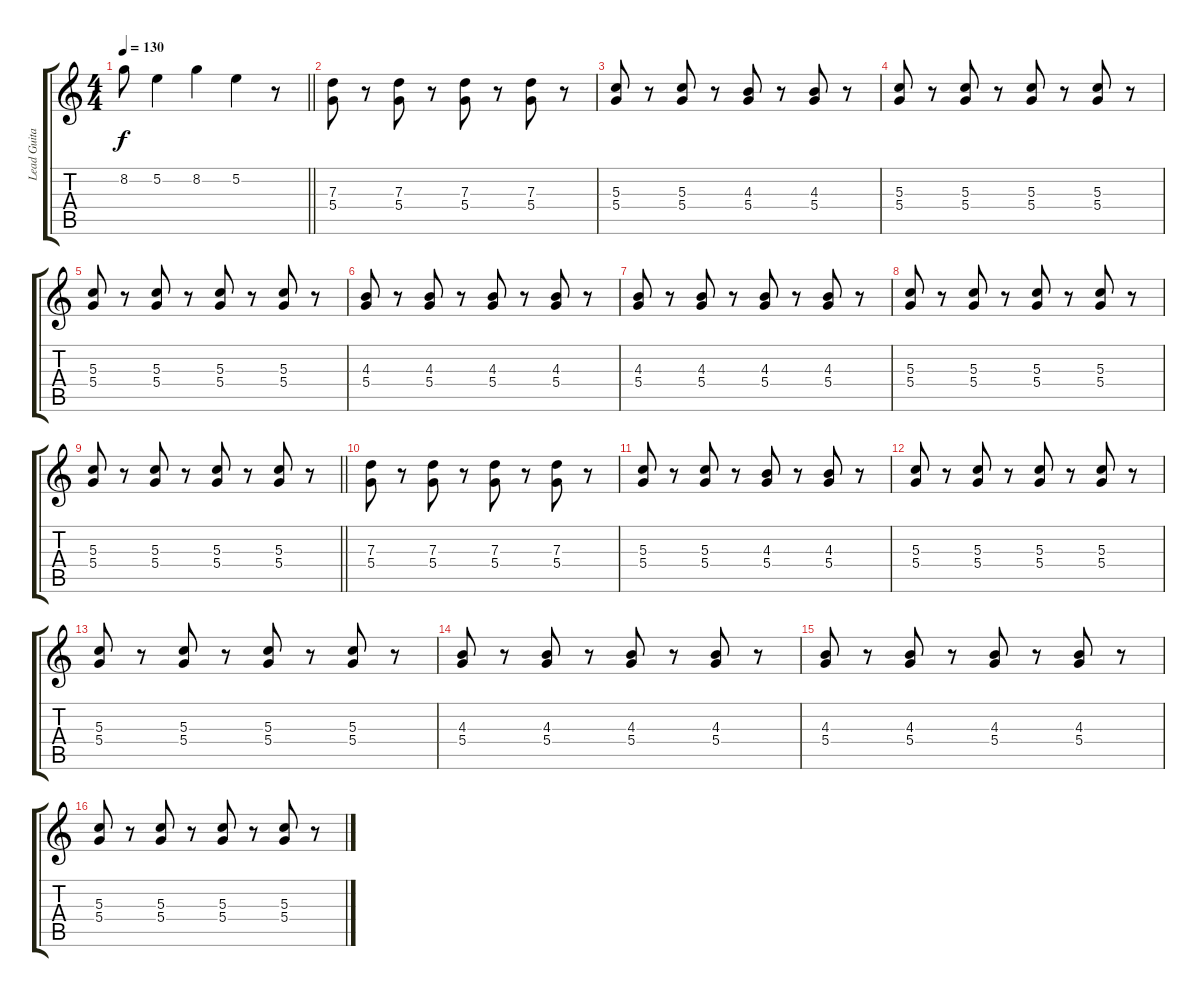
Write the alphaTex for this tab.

\track ("Lead Guitar" "Lead Guita") {instrument overdrivenguitar}
\staff {score tabs}
\tuning (E4 B3 G3 D3 A2 E2) {hide}
\ts (4 4)
\tempo 130
\clef g2
\barLineRight lightlight
\ks c
8.2{t}.8{dy f} 5.2.4 8.2.4 5.2.4 r.8 |
\section ("" "")
(7.3 5.4).8 r.8 (7.3 5.4).8 r.8 (7.3 5.4).8 r.8 (7.3 5.4).8 r.8 |
(5.3 5.4).8 r.8 (5.3 5.4).8 r.8 (4.3 5.4).8 r.8 (4.3 5.4).8 r.8 |
(5.3 5.4).8 r.8 (5.3 5.4).8 r.8 (5.3 5.4).8 r.8 (5.3 5.4).8 r.8 |
(5.3 5.4).8 r.8 (5.3 5.4).8 r.8 (5.3 5.4).8 r.8 (5.3 5.4).8 r.8 |
(4.3 5.4).8 r.8 (4.3 5.4).8 r.8 (4.3 5.4).8 r.8 (4.3 5.4).8 r.8 |
(4.3 5.4).8 r.8 (4.3 5.4).8 r.8 (4.3 5.4).8 r.8 (4.3 5.4).8 r.8 |
(5.3 5.4).8 r.8 (5.3 5.4).8 r.8 (5.3 5.4).8 r.8 (5.3 5.4).8 r.8 |
\barLineRight lightlight
(5.3 5.4).8 r.8 (5.3 5.4).8 r.8 (5.3 5.4).8 r.8 (5.3 5.4).8 r.8 |
(7.3 5.4).8 r.8 (7.3 5.4).8 r.8 (7.3 5.4).8 r.8 (7.3 5.4).8 r.8 |
(5.3 5.4).8 r.8 (5.3 5.4).8 r.8 (4.3 5.4).8 r.8 (4.3 5.4).8 r.8 |
(5.3 5.4).8 r.8 (5.3 5.4).8 r.8 (5.3 5.4).8 r.8 (5.3 5.4).8 r.8 |
(5.3 5.4).8 r.8 (5.3 5.4).8 r.8 (5.3 5.4).8 r.8 (5.3 5.4).8 r.8 |
(4.3 5.4).8 r.8 (4.3 5.4).8 r.8 (4.3 5.4).8 r.8 (4.3 5.4).8 r.8 |
(4.3 5.4).8 r.8 (4.3 5.4).8 r.8 (4.3 5.4).8 r.8 (4.3 5.4).8 r.8 |
(5.3 5.4).8 r.8 (5.3 5.4).8 r.8 (5.3 5.4).8 r.8 (5.3 5.4).8 r.8
